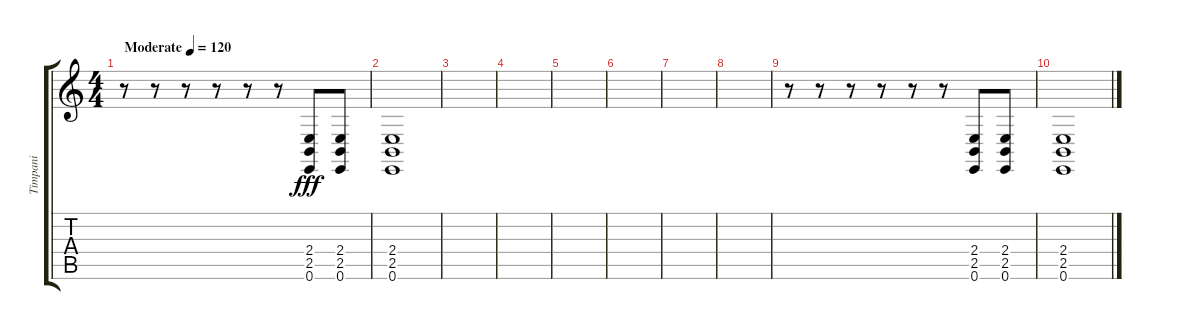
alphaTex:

\track ("Timpani" "Timpani") {instrument timpani}
\staff {score tabs}
\tuning (E4 B3 G3 D3 A2 E2) {hide}
\ts (4 4)
\tempo (120 "Moderate")
\clef g2
\ks c
r.8{dy fff instrument timpani} r.8 r.8 r.8 r.8 r.8 (2.4 2.5 0.6).8 (2.4 2.5 0.6).8 |
(2.4 2.5 0.6).1 |
|
|
|
|
|
|
r.8 r.8 r.8 r.8 r.8 r.8 (2.4 2.5 0.6).8 (2.4 2.5 0.6).8 |
(2.4 2.5 0.6).1
